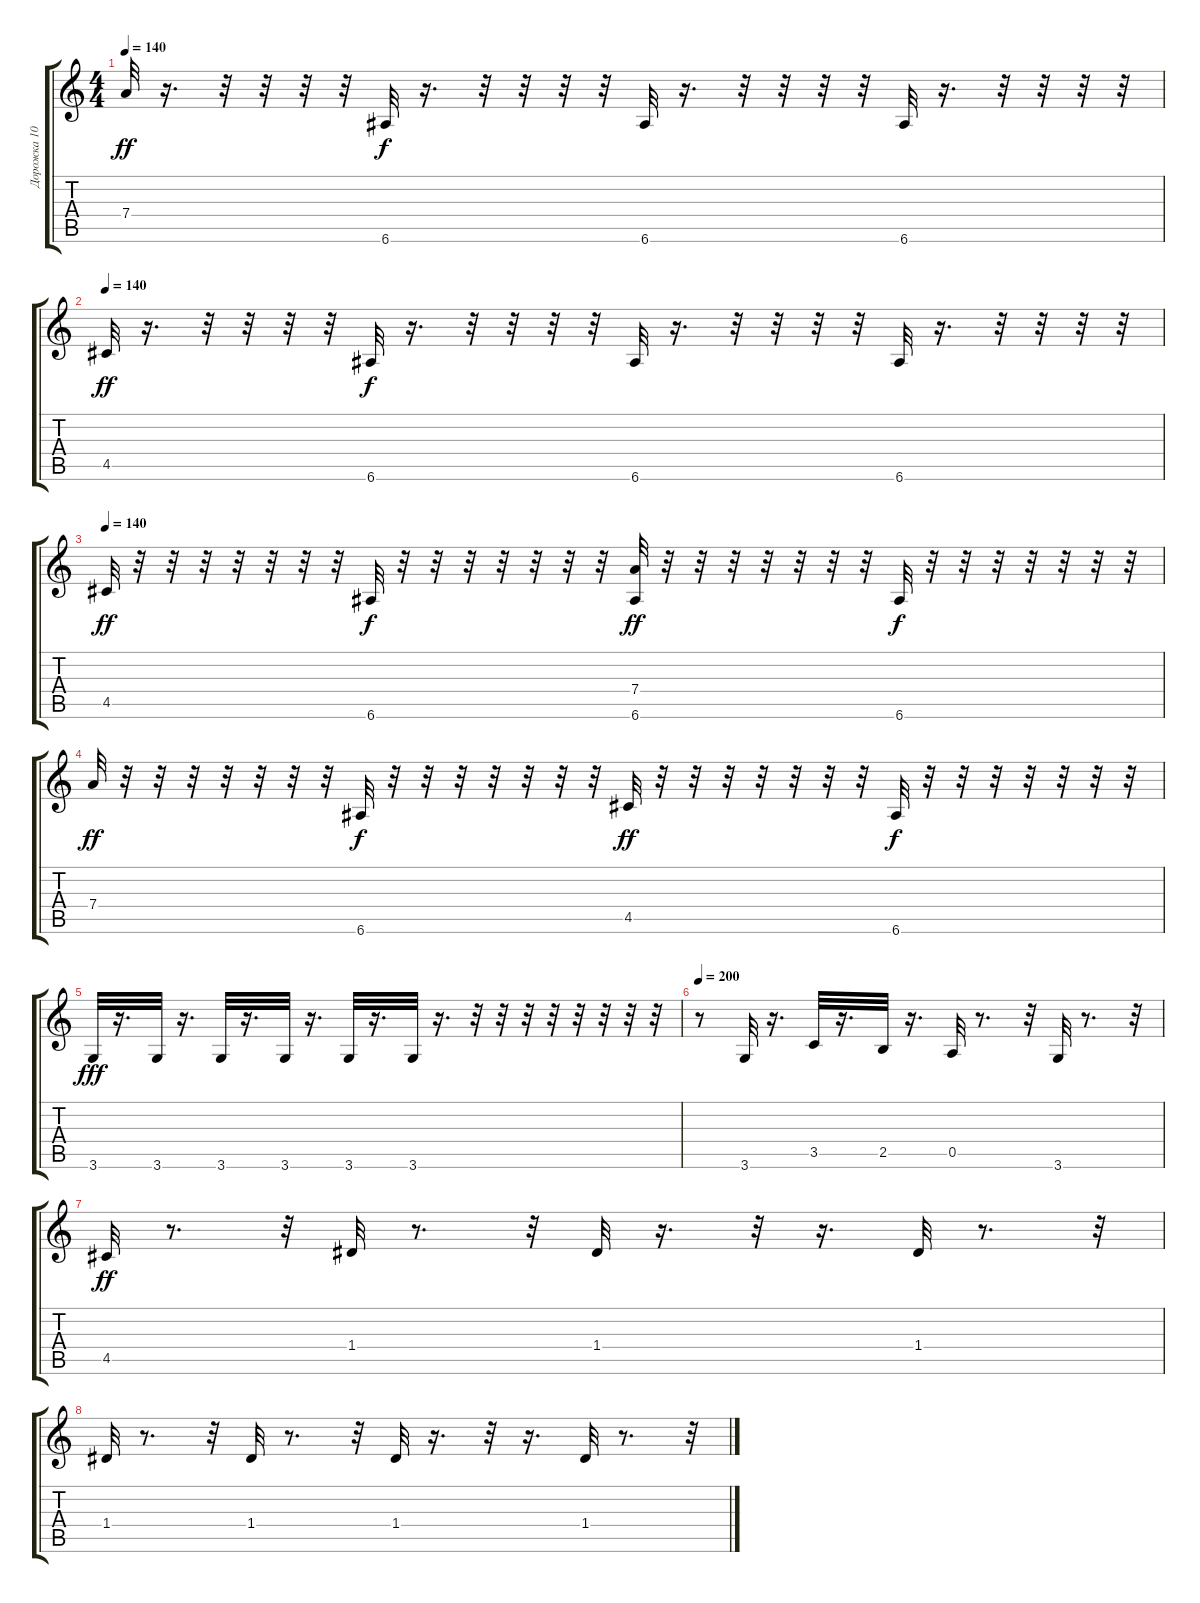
\track ("Дорожка 10" "Дорожка 10") {instrument acousticguitarnylon}
\staff {score tabs}
\tuning (E4 B3 G3 D3 A2 E2) {hide}
\ts (4 4)
\tempo 140
\clef g2
\ks c
7.4.32{dy ff} r.16{d} r.32 r.32 r.32 r.32 6.6.32{dy f} r.16{d} r.32 r.32 r.32 r.32 6.6.32 r.16{d} r.32 r.32 r.32 r.32 6.6.32 r.16{d} r.32 r.32 r.32 r.32 |
\tempo 140
4.5.32{dy ff} r.16{d} r.32 r.32 r.32 r.32 6.6.32{dy f} r.16{d} r.32 r.32 r.32 r.32 6.6.32 r.16{d} r.32 r.32 r.32 r.32 6.6.32 r.16{d} r.32 r.32 r.32 r.32 |
\tempo 140
4.5.32{dy ff} r.32 r.32 r.32 r.32 r.32 r.32 r.32 6.6.32{dy f} r.32 r.32 r.32 r.32 r.32 r.32 r.32 (7.4 6.6).32{dy ff} r.32 r.32 r.32 r.32 r.32 r.32 r.32 6.6.32{dy f} r.32 r.32 r.32 r.32 r.32 r.32 r.32 |
7.4.32{dy ff} r.32 r.32 r.32 r.32 r.32 r.32 r.32 6.6.32{dy f} r.32 r.32 r.32 r.32 r.32 r.32 r.32 4.5.32{dy ff} r.32 r.32 r.32 r.32 r.32 r.32 r.32 6.6.32{dy f} r.32 r.32 r.32 r.32 r.32 r.32 r.32 |
3.6.32{dy fff} r.16{d} 3.6.32 r.16{d} 3.6.32 r.16{d} 3.6.32 r.16{d} 3.6.32 r.16{d} 3.6.32 r.16{d} r.32 r.32 r.32 r.32 r.32 r.32 r.32 r.32 |
\tempo 200
r.8 3.6.32 r.16{d} 3.5.32 r.16{d} 2.5.32 r.16{d} 0.5.32 r.8{d} r.32 3.6.32 r.8{d} r.32 |
4.5.32{dy ff} r.8{d} r.32 1.4.32 r.8{d} r.32 1.4.32 r.16{d} r.32 r.16{d} 1.4.32 r.8{d} r.32 |
1.4.32 r.8{d} r.32 1.4.32 r.8{d} r.32 1.4.32 r.16{d} r.32 r.16{d} 1.4.32 r.8{d} r.32
